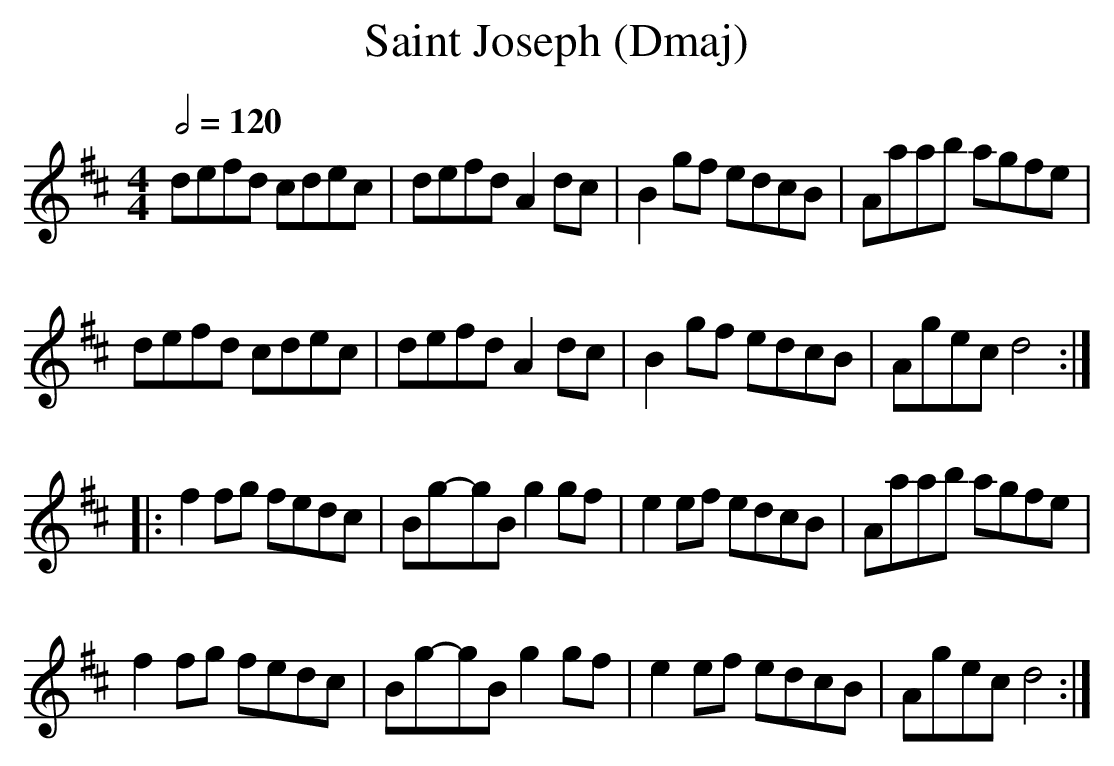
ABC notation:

X:1
T:Saint Joseph (Dmaj)
Q:1/2=120
M:4/4
L:1/8
K:Dmaj
defd cdec|defd A2dc|B2gf edcB|Aaab agfe|
defd cdec|defd A2dc|B2gf edcB|Agec d4:|
|:f2fg fedc|Bg-gB g2gf|e2ef edcB|Aaab agfe|
f2fg fedc|Bg-gB g2gf|e2ef edcB|Agec d4:|
